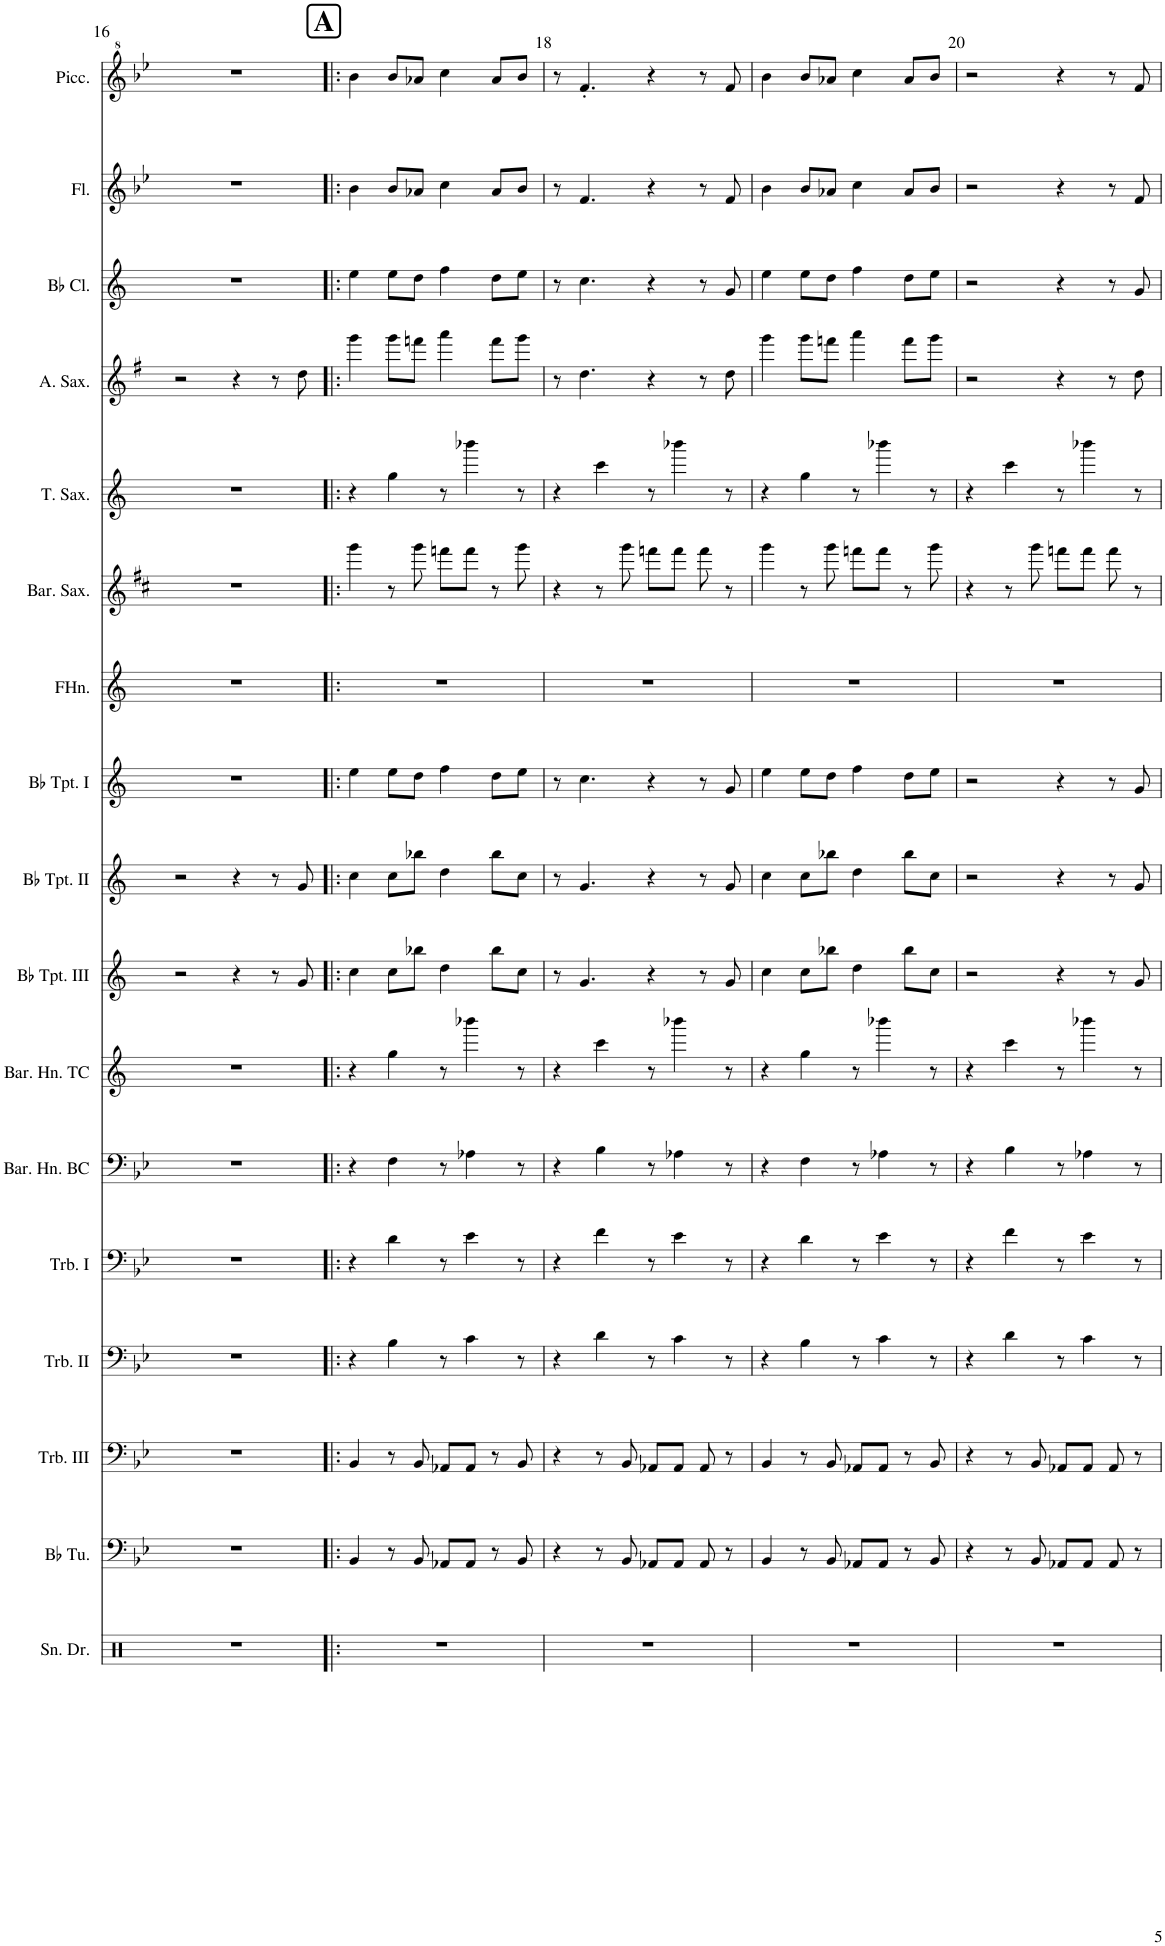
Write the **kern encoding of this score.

**kern	**kern	**kern	**kern	**kern	**kern	**kern	**kern	**kern	**kern	**kern	**kern	**kern	**kern	**kern	**kern	**kern
*part17	*part16	*part15	*part14	*part13	*part12	*part11	*part10	*part9	*part8	*part7	*part6	*part5	*part4	*part3	*part2	*part1
*staff17	*staff16	*staff15	*staff14	*staff13	*staff12	*staff11	*staff10	*staff9	*staff8	*staff7	*staff6	*staff5	*staff4	*staff3	*staff2	*staff1
*I"Snare Drum	*I"Bb Tuba	*I"Trombone III	*I"Trombone II	*I"Trombone I	*I"Baritone Horn BC	*I"Baritone Horn TC	*I"Bb Trumpet III	*I"Bb Trumpet II	*I"Bb Trumpet I	*I"French Horn	*I"Baritone Saxophone	*I"Tenor Saxophone	*I"Alto Saxophone	*I"Bb Clarinet	*I"Flute 8va	*I"Piccolo
*I'Sn. Dr.	*I'Bb Tu.	*I'Trb. III	*I'Trb. II	*I'Trb. I	*I'Bar. Hn. BC	*I'Bar. Hn. TC	*I'Bb Tpt. III	*I'Bb Tpt. II	*I'Bb Tpt. I	*I'FHn.	*I'Bar. Sax.	*I'T. Sax.	*I'A. Sax.	*I'Bb Cl.	*I'Fl.	*I'Picc.
!!LO:PB:g=z
*clefX	*clefF4	*clefF4	*clefF4	*clefF4	*clefF4	*clefG2	*clefG2	*clefG2	*clefG2	*clefG2	*clefG2	*clefG2	*clefG2	*clefG2	*clefG2	*clefG^2
*	*	*	*	*	*Trd4c7	*Trd8c14	*Trd1c2	*Trd1c2	*Trd1c2	*Trd4c7	*Trd12c21	*Trd8c14	*Trd5c9	*Trd1c2	*	*Trd-7c-12
*k[]	*k[b-e-]	*k[b-e-]	*k[b-e-]	*k[b-e-]	*k[b-e-]	*k[]	*k[]	*k[]	*k[]	*k[]	*k[f#c#]	*k[]	*k[f#]	*k[]	*k[b-e-]	*k[b-e-]
*M2/2	*M2/2	*M2/2	*M2/2	*M2/2	*M2/2	*M2/2	*M2/2	*M2/2	*M2/2	*M2/2	*M2/2	*M2/2	*M2/2	*M2/2	*M2/2	*M2/2
*met(c|)	*met(c|)	*met(c|)	*met(c|)	*met(c|)	*met(c|)	*met(c|)	*met(c|)	*met(c|)	*met(c|)	*met(c|)	*met(c|)	*met(c|)	*met(c|)	*met(c|)	*met(c|)	*met(c|)
=16	=16	=16	=16	=16	=16	=16	=16	=16	=16	=16	=16	=16	=16	=16	=16	=16
1r	1r	1r	1r	1r	1r	1r	2r	2r	1r	1r	1r	1r	2r	1r	1r	1r
.	.	.	.	.	.	.	4r	4r	.	.	.	.	4r	.	.	.
.	.	.	.	.	.	.	8r	8r	.	.	.	.	8r	.	.	.
.	.	.	.	.	.	.	8g/	8g/	.	.	.	.	8dd\	.	.	.
!!LO:REH:place=s1:a:B:cj:fs=14:t=A
=17!|:	=17!|:	=17!|:	=17!|:	=17!|:	=17!|:	=17!|:	=17!|:	=17!|:	=17!|:	=17!|:	=17!|:	=17!|:	=17!|:	=17!|:	=17!|:	=17!|:
1r	4BB-/	4BB-/	4r	4r	4r	4r	4cc\	4cc\	4ee\	1r	4ggg\	4r	4ggg\	4ee\	4b-\	4bb-\
.	8r	8r	4B-\	4d\	4F\	4gg\	8cc\L	8cc\L	8ee\L	.	8r	4gg\	8ggg\L	8ee\L	8b-/L	8bb-/L
.	8BB-/	8BB-/	.	.	.	.	8bb-X\J	8bb-X\J	8dd\J	.	8ggg\	.	8fffn\J	8dd\J	8a-X/J	8aa-X/J
.	8AA-X/L	8AA-X/L	8r	8r	8r	8r	4dd\	4dd\	4ff\	.	8fffn\L	8r	4aaa\	4ff\	4cc\	4ccc\
.	8AA-/J	8AA-/J	4c\	4e-\	4A-X\	4bbb-X\	.	.	.	.	8fff\J	4bbb-X\	.	.	.	.
.	8r	8r	.	.	.	.	8bb-\L	8bb-\L	8dd\L	.	8r	.	8fff\L	8dd\L	8a-/L	8aa-/L
.	8BB-/	8BB-/	8r	8r	8r	8r	8cc\J	8cc\J	8ee\J	.	8ggg\	8r	8ggg\J	8ee\J	8b-/J	8bb-/J
=18	=18	=18	=18	=18	=18	=18	=18	=18	=18	=18	=18	=18	=18	=18	=18	=18
1r	4r	4r	4r	4r	4r	4r	8r	8r	8r	1r	4r	4r	8r	8r	8r	8r
.	.	.	.	.	.	.	4.g/	4.g/	4.cc\	.	.	.	4.dd\	4.cc\	4.f/	4.ff'/
.	8r	8r	4d\	4f\	4B-\	4ccc\	.	.	.	.	8r	4ccc\	.	.	.	.
.	8BB-/	8BB-/	.	.	.	.	.	.	.	.	8ggg\	.	.	.	.	.
.	8AA-X/L	8AA-X/L	8r	8r	8r	8r	4r	4r	4r	.	8fffn\L	8r	4r	4r	4r	4r
.	8AA-/J	8AA-/J	4c\	4e-\	4A-X\	4bbb-X\	.	.	.	.	8fff\J	4bbb-X\	.	.	.	.
.	8AA-/	8AA-/	.	.	.	.	8r	8r	8r	.	8fff\	.	8r	8r	8r	8r
.	8r	8r	8r	8r	8r	8r	8g/	8g/	8g/	.	8r	8r	8dd\	8g/	8f/	8ff/
=19	=19	=19	=19	=19	=19	=19	=19	=19	=19	=19	=19	=19	=19	=19	=19	=19
1r	4BB-/	4BB-/	4r	4r	4r	4r	4cc\	4cc\	4ee\	1r	4ggg\	4r	4ggg\	4ee\	4b-\	4bb-\
.	8r	8r	4B-\	4d\	4F\	4gg\	8cc\L	8cc\L	8ee\L	.	8r	4gg\	8ggg\L	8ee\L	8b-/L	8bb-/L
.	8BB-/	8BB-/	.	.	.	.	8bb-X\J	8bb-X\J	8dd\J	.	8ggg\	.	8fffn\J	8dd\J	8a-X/J	8aa-X/J
.	8AA-X/L	8AA-X/L	8r	8r	8r	8r	4dd\	4dd\	4ff\	.	8fffn\L	8r	4aaa\	4ff\	4cc\	4ccc\
.	8AA-/J	8AA-/J	4c\	4e-\	4A-X\	4bbb-X\	.	.	.	.	8fff\J	4bbb-X\	.	.	.	.
.	8r	8r	.	.	.	.	8bb-\L	8bb-\L	8dd\L	.	8r	.	8fff\L	8dd\L	8a-/L	8aa-/L
.	8BB-/	8BB-/	8r	8r	8r	8r	8cc\J	8cc\J	8ee\J	.	8ggg\	8r	8ggg\J	8ee\J	8b-/J	8bb-/J
=20	=20	=20	=20	=20	=20	=20	=20	=20	=20	=20	=20	=20	=20	=20	=20	=20
1r	4r	4r	4r	4r	4r	4r	2r	2r	2r	1r	4r	4r	2r	2r	2r	2r
.	8r	8r	4d\	4f\	4B-\	4ccc\	.	.	.	.	8r	4ccc\	.	.	.	.
.	8BB-/	8BB-/	.	.	.	.	.	.	.	.	8ggg\	.	.	.	.	.
.	8AA-X/L	8AA-X/L	8r	8r	8r	8r	4r	4r	4r	.	8fffn\L	8r	4r	4r	4r	4r
.	8AA-/J	8AA-/J	4c\	4e-\	4A-X\	4bbb-X\	.	.	.	.	8fff\J	4bbb-X\	.	.	.	.
.	8AA-/	8AA-/	.	.	.	.	8r	8r	8r	.	8fff\	.	8r	8r	8r	8r
.	8r	8r	8r	8r	8r	8r	8g/	8g/	8g/	.	8r	8r	8dd\	8g/	8f/	8ff/
=	=	=	=	=	=	=	=	=	=	=	=	=	=	=	=	=
*-	*-	*-	*-	*-	*-	*-	*-	*-	*-	*-	*-	*-	*-	*-	*-	*-
